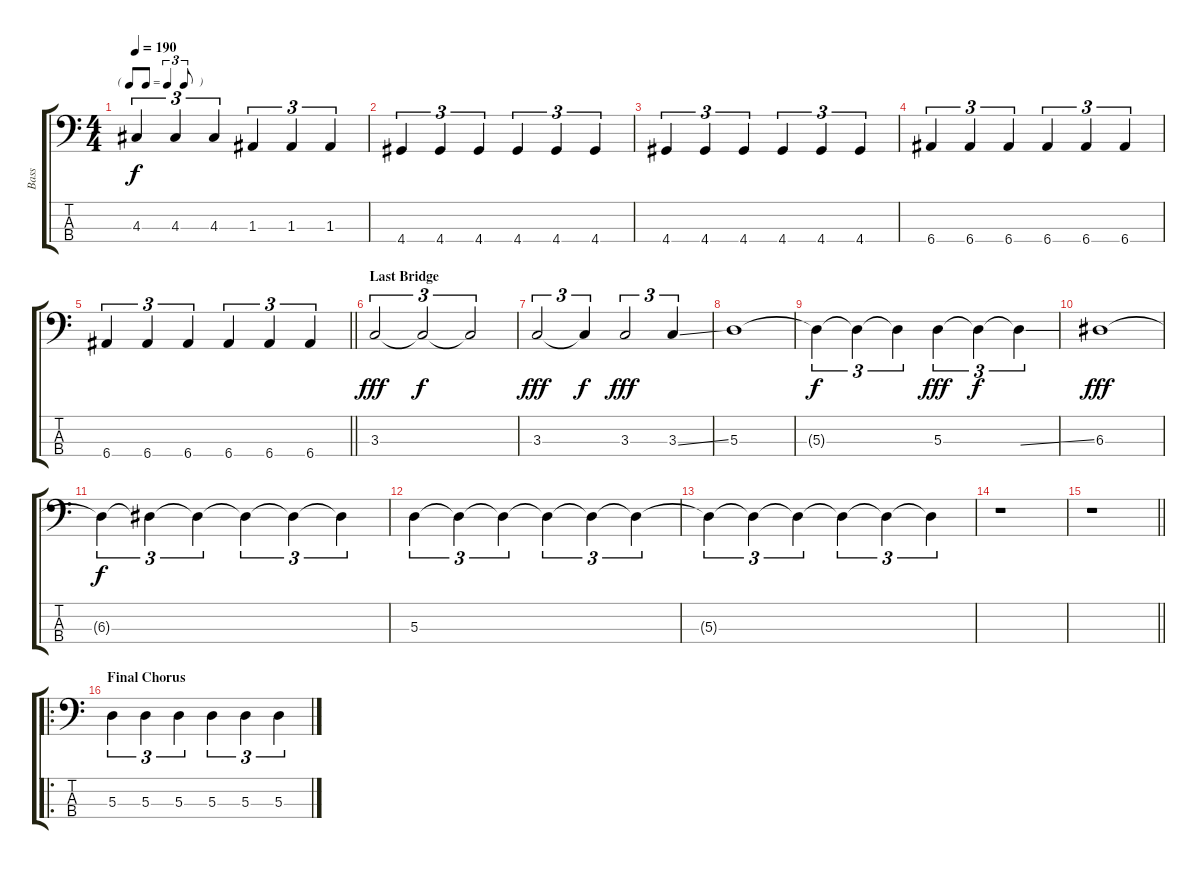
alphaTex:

\track ("Bass" "Bass") {instrument electricbassfinger}
\staff {score tabs}
\tuning (G2 D2 A1 E1) {hide}
\ts (4 4)
\tf triplet8th
\tempo 190
\clef f4
\ks c
4.3.4{tu (3 2) dy f} 4.3.4{tu (3 2)} 4.3.4{tu (3 2)} 1.3.4{tu (3 2)} 1.3.4{tu (3 2)} 1.3.4{tu (3 2)} |
4.4.4{tu (3 2)} 4.4.4{tu (3 2)} 4.4.4{tu (3 2)} 4.4.4{tu (3 2)} 4.4.4{tu (3 2)} 4.4.4{tu (3 2)} |
4.4.4{tu (3 2)} 4.4.4{tu (3 2)} 4.4.4{tu (3 2)} 4.4.4{tu (3 2)} 4.4.4{tu (3 2)} 4.4.4{tu (3 2)} |
6.4.4{tu (3 2)} 6.4.4{tu (3 2)} 6.4.4{tu (3 2)} 6.4.4{tu (3 2)} 6.4.4{tu (3 2)} 6.4.4{tu (3 2)} |
\barLineRight lightlight
6.4.4{tu (3 2)} 6.4.4{tu (3 2)} 6.4.4{tu (3 2)} 6.4.4{tu (3 2)} 6.4.4{tu (3 2)} 6.4.4{tu (3 2)} |
\section ("" "Last Bridge")
3.3.2{tu (3 2) dy fff} 3.3{t}.2{tu (3 2) dy f} 3.3{t}.2{tu (3 2)} |
3.3.2{tu (3 2) dy fff} 3.3{t}.4{tu (3 2) dy f} 3.3.2{tu (3 2) dy fff} 3.3{ss}.4{tu (3 2)} |
5.3.1 |
5.3{t}.4{tu (3 2) dy f} 5.3{t}.4{tu (3 2)} 5.3{t}.4{tu (3 2)} 5.3.4{tu (3 2) dy fff} 5.3{t}.4{tu (3 2) dy f} 5.3{ss t}.4{tu (3 2)} |
6.3.1{dy fff} |
6.3{t}.4{tu (3 2) dy f} 6.3{t}.4{tu (3 2)} 6.3{t}.4{tu (3 2)} 6.3{t}.4{tu (3 2)} 6.3{t}.4{tu (3 2)} 6.3{t}.4{tu (3 2)} |
5.3.4{tu (3 2)} 5.3{t}.4{tu (3 2)} 5.3{t}.4{tu (3 2)} 5.3{t}.4{tu (3 2)} 5.3{t}.4{tu (3 2)} 5.3{t}.4{tu (3 2)} |
5.3{t}.4{tu (3 2)} 5.3{t}.4{tu (3 2)} 5.3{t}.4{tu (3 2)} 5.3{t}.4{tu (3 2)} 5.3{t}.4{tu (3 2)} 5.3{t}.4{tu (3 2)} |
r.1 |
\barLineRight lightlight
r.1 |
\ro
\section ("" "Final Chorus")
5.3.4{tu (3 2)} 5.3.4{tu (3 2)} 5.3.4{tu (3 2)} 5.3.4{tu (3 2)} 5.3.4{tu (3 2)} 5.3.4{tu (3 2)}
